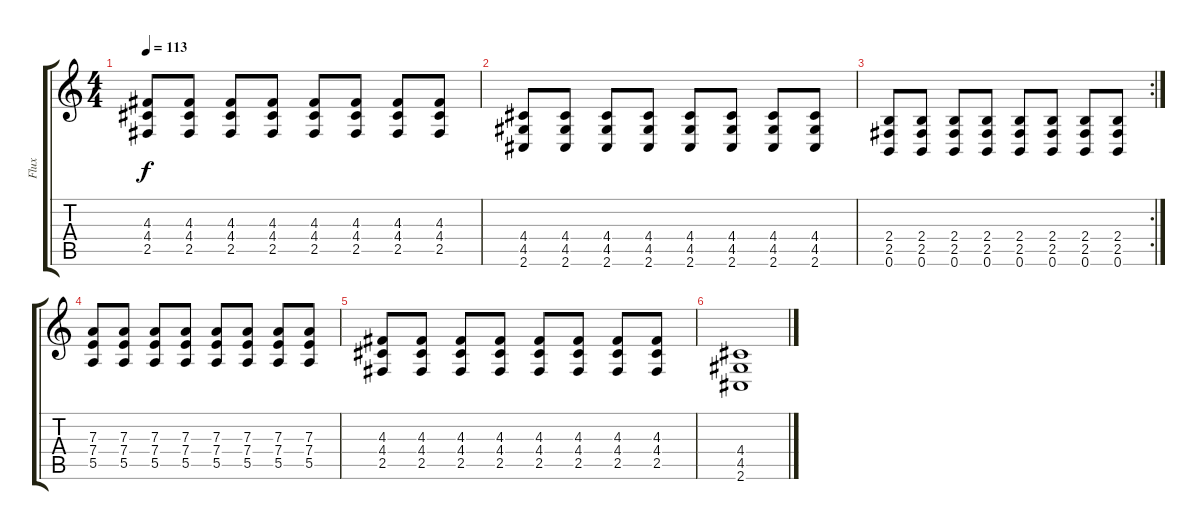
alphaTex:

\track ("Flux" "Flux") {instrument distortionguitar}
\staff {score tabs}
\tuning (B3 G3 D3 A2 E2 B1) {hide}
\ts (4 4)
\tempo 113
\clef g2
\ks c
(4.3 4.4 2.5).8{dy f} (4.3 4.4 2.5).8 (4.3 4.4 2.5).8 (4.3 4.4 2.5).8 (4.3 4.4 2.5).8 (4.3 4.4 2.5).8 (4.3 4.4 2.5).8 (4.3 4.4 2.5).8 |
(4.4 4.5 2.6).8 (4.4 4.5 2.6).8 (4.4 4.5 2.6).8 (4.4 4.5 2.6).8 (4.4 4.5 2.6).8 (4.4 4.5 2.6).8 (4.4 4.5 2.6).8 (4.4 4.5 2.6).8 |
\rc 2
(2.4 2.5 0.6).8 (2.4 2.5 0.6).8 (2.4 2.5 0.6).8 (2.4 2.5 0.6).8 (2.4 2.5 0.6).8 (2.4 2.5 0.6).8 (2.4 2.5 0.6).8 (2.4 2.5 0.6).8 |
(7.3 7.4 5.5).8 (7.3 7.4 5.5).8 (7.3 7.4 5.5).8 (7.3 7.4 5.5).8 (7.3 7.4 5.5).8 (7.3 7.4 5.5).8 (7.3 7.4 5.5).8 (7.3 7.4 5.5).8 |
(4.3 4.4 2.5).8 (4.3 4.4 2.5).8 (4.3 4.4 2.5).8 (4.3 4.4 2.5).8 (4.3 4.4 2.5).8 (4.3 4.4 2.5).8 (4.3 4.4 2.5).8 (4.3 4.4 2.5).8 |
(4.4 4.5 2.6).1
